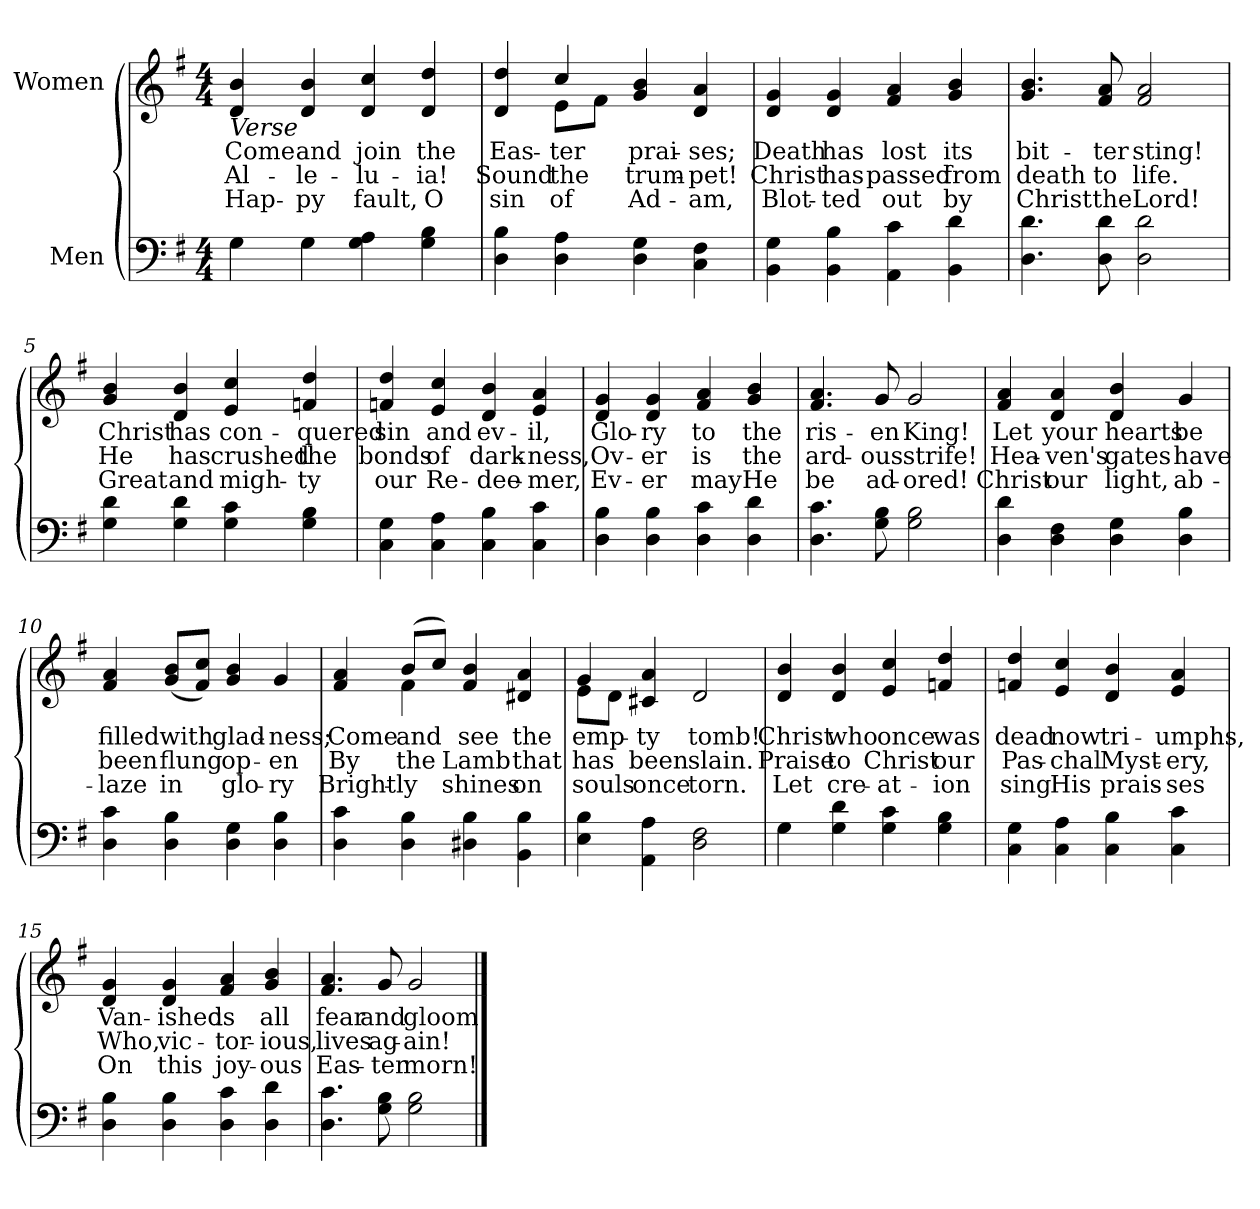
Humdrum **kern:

**kern	**kern	**text	**text	**text
*part2	*part1	*part1	*part1	*part1
*staff2	*staff1	*staff1	*staff1	*staff1
*I"Men	*I"Women	*	*	*
*clefF4	*clefG2	*	*	*
*k[f#]	*k[f#]	*	*	*
*M4/4	*M4/4	*	*	*
=1	=1	=1	=1	=1
!	!LO:TX:b:i:t=Verse	!	!	!
!	!	!LO:LY:b	!LO:LY:b	!LO:LY:b
4G\	4d/ 4b/	Come	Al-	Hap-
!	!	!LO:LY:b	!LO:LY:b	!LO:LY:b
4G\	4d/ 4b/	and	-le-	-py
!	!	!LO:LY:b	!LO:LY:b	!LO:LY:b
4G\ 4A\	4d/ 4cc/	join	-lu-	fault,
!	!	!LO:LY:b	!LO:LY:b	!LO:LY:b
4G\ 4B\	4d/ 4dd/	the	-ia!	O
=2	=2	=2	=2	=2
!	!	!LO:LY:b	!LO:LY:b	!LO:LY:b
*	*^	*	*	*
4D\ 4B\	4d/ 4dd/	4ryy	Eas-	Sound	sin
!	!	!	!LO:LY:b	!LO:LY:b	!LO:LY:b
4D\ 4A\	4cc/	8e\L	-ter	the	of
.	.	8f#\J	.	.	.
!	!	!	!LO:LY:b	!LO:LY:b	!LO:LY:b
4D\ 4G\	4g/ 4b/	2ryy	prai-	trum-	Ad-
!	!	!	!LO:LY:b	!LO:LY:b	!LO:LY:b
4C\ 4F#\	4d/ 4a/	.	-ses;	-pet!	-am,
*	*v	*v	*	*	*
!!LO:LB:g=z
=3	=3	=3	=3	=3
!	!	!LO:LY:b	!LO:LY:b	!LO:LY:b
4BB\ 4G\	4d/ 4g/	Death	Christ	Blot-
!	!	!LO:LY:b	!LO:LY:b	!LO:LY:b
4BB\ 4B\	4d/ 4g/	has	has	-ted
!	!	!LO:LY:b	!LO:LY:b	!LO:LY:b
4AA\ 4c\	4f#/ 4a/	lost	passed	out
!	!	!LO:LY:b	!LO:LY:b	!LO:LY:b
4BB\ 4d\	4g/ 4b/	its	from	by
=4	=4	=4	=4	=4
!	!	!LO:LY:b	!LO:LY:b	!LO:LY:b
4.D\ 4.d\	4.g/ 4.b/	bit-	death	Christ
!	!	!LO:LY:b	!LO:LY:b	!LO:LY:b
8D\ 8d\	8f#/ 8a/	-ter	to	the
!	!	!LO:LY:b	!LO:LY:b	!LO:LY:b
2D\ 2d\	2f#/ 2a/	sting!	life.	Lord!
!!LO:LB:g=z
=5	=5	=5	=5	=5
!	!	!LO:LY:b	!LO:LY:b	!LO:LY:b
4G\ 4d\	4g/ 4b/	Christ	He	Great
!	!	!LO:LY:b	!LO:LY:b	!LO:LY:b
4G\ 4d\	4d/ 4b/	has	has	and
!	!	!LO:LY:b	!LO:LY:b	!LO:LY:b
4G\ 4c\	4e/ 4cc/	con-	crushed	migh-
!	!	!LO:LY:b	!LO:LY:b	!LO:LY:b
4G\ 4B\	4fn/ 4dd/	-quered	the	-ty
=6	=6	=6	=6	=6
!	!	!LO:LY:b	!LO:LY:b	!LO:LY:b
4C\ 4G\	4fn/ 4dd/	sin	bonds	our
!	!	!LO:LY:b	!LO:LY:b	!LO:LY:b
4C\ 4A\	4e/ 4cc/	and	of	Re-
!	!	!LO:LY:b	!LO:LY:b	!LO:LY:b
4C\ 4B\	4d/ 4b/	ev-	dark-	-dee-
!	!	!LO:LY:b	!LO:LY:b	!LO:LY:b
4C\ 4c\	4e/ 4a/	-il,	-ness,	-mer,
!!LO:LB:g=z
=7	=7	=7	=7	=7
!	!	!LO:LY:b	!LO:LY:b	!LO:LY:b
4D\ 4B\	4d/ 4g/	Glo-	Ov-	Ev-
!	!	!LO:LY:b	!LO:LY:b	!LO:LY:b
4D\ 4B\	4d/ 4g/	-ry	-er	-er
!	!	!LO:LY:b	!LO:LY:b	!LO:LY:b
4D\ 4c\	4f#/ 4a/	to	is	may
!	!	!LO:LY:b	!LO:LY:b	!LO:LY:b
4D\ 4d\	4g/ 4b/	the	the	He
=8	=8	=8	=8	=8
!	!	!LO:LY:b	!LO:LY:b	!LO:LY:b
4.D\ 4.c\	4.f#/ 4.a/	ris-	ard-	be
!	!	!LO:LY:b	!LO:LY:b	!LO:LY:b
8G\ 8B\	8g/	-en	-ous	ad-
!	!	!LO:LY:b	!LO:LY:b	!LO:LY:b
2G\ 2B\	2g/	King!	strife!	-ored!
!!LO:LB:g=z
=9	=9	=9	=9	=9
!	!	!LO:LY:b	!LO:LY:b	!LO:LY:b
4D\ 4d\	4f#/ 4a/	Let	Hea-	Christ
!	!	!LO:LY:b	!LO:LY:b	!LO:LY:b
4D\ 4F#\	4d/ 4a/	your	-ven's	our
!	!	!LO:LY:b	!LO:LY:b	!LO:LY:b
4D\ 4G\	4d/ 4b/	hearts	gates	light,
!	!	!LO:LY:b	!LO:LY:b	!LO:LY:b
4D\ 4B\	4g/	be	have	ab-
=10	=10	=10	=10	=10
!	!	!LO:LY:b	!LO:LY:b	!LO:LY:b
4D\ 4c\	4f#/ 4a/	filled	been	-laze
!	!	!LO:LY:b	!LO:LY:b	!LO:LY:b
4D\ 4B\	(<8g/ 8b/L	with	flung	in
.	8f#/ 8cc/J)	.	.	.
!	!	!LO:LY:b	!LO:LY:b	!LO:LY:b
4D\ 4G\	4g/ 4b/	glad-	op-	glo-
!	!	!LO:LY:b	!LO:LY:b	!LO:LY:b
4D\ 4B\	4g/	-ness;	-en	-ry
!!LO:LB:g=z
=11	=11	=11	=11	=11
!	!	!LO:LY:b	!LO:LY:b	!LO:LY:b
*	*^	*	*	*
4D\ 4c\	4f#/ 4a/	4ryy	Come	By	Bright-
!	!	!	!LO:LY:b	!LO:LY:b	!LO:LY:b
4D\ 4B\	(>8b/L	4f#\	and	the	-ly
.	8cc/J)	.	.	.	.
!	!	!	!LO:LY:b	!LO:LY:b	!LO:LY:b
4D#X\ 4B\	4f#/ 4b/	2ryy	see	Lamb	shines
!	!	!	!LO:LY:b	!LO:LY:b	!LO:LY:b
4BB\ 4B\	4d#X/ 4a/	.	the	that	on
=12	=12	=12	=12	=12	=12
!	!	!	!LO:LY:b	!LO:LY:b	!LO:LY:b
4E\ 4B\	4g/	8e\L	emp-	has	souls
.	.	8d\J	.	.	.
!	!	!	!LO:LY:b	!LO:LY:b	!LO:LY:b
4AA\ 4A\	4c#X/ 4a/	2.ryy	-ty	been	once
!	!	!	!LO:LY:b	!LO:LY:b	!LO:LY:b
2D\ 2F#\	2d/	.	tomb!	slain.	torn.
*	*v	*v	*	*	*
!!LO:LB:g=z
=13	=13	=13	=13	=13
!	!	!LO:LY:b	!LO:LY:b	!LO:LY:b
4G\	4d/ 4b/	Christ	Praise	Let
!	!	!LO:LY:b	!LO:LY:b	!LO:LY:b
4G\ 4d\	4d/ 4b/	who	to	cre-
!	!	!LO:LY:b	!LO:LY:b	!LO:LY:b
4G\ 4c\	4e/ 4cc/	once	Christ	-at-
!	!	!LO:LY:b	!LO:LY:b	!LO:LY:b
4G\ 4B\	4fn/ 4dd/	was	our	-ion
=14	=14	=14	=14	=14
!	!	!LO:LY:b	!LO:LY:b	!LO:LY:b
4C\ 4G\	4fn/ 4dd/	dead	Pas-	sing
!	!	!LO:LY:b	!LO:LY:b	!LO:LY:b
4C\ 4A\	4e/ 4cc/	now	-chal	His
!	!	!LO:LY:b	!LO:LY:b	!LO:LY:b
4C\ 4B\	4d/ 4b/	tri-	Myst-	prais-
!	!	!LO:LY:b	!LO:LY:b	!LO:LY:b
4C\ 4c\	4e/ 4a/	-umphs,	-ery,	-ses
!!LO:LB:g=z
=15	=15	=15	=15	=15
!	!	!LO:LY:b	!LO:LY:b	!LO:LY:b
4D\ 4B\	4d/ 4g/	Van-	Who,	On
!	!	!LO:LY:b	!LO:LY:b	!LO:LY:b
4D\ 4B\	4d/ 4g/	-ished	vic-	this
!	!	!LO:LY:b	!LO:LY:b	!LO:LY:b
4D\ 4c\	4f#/ 4a/	is	-tor-	joy-
!	!	!LO:LY:b	!LO:LY:b	!LO:LY:b
4D\ 4d\	4g/ 4b/	all	-ious,	-ous
=16	=16	=16	=16	=16
!	!	!LO:LY:b	!LO:LY:b	!LO:LY:b
4.D\ 4.c\	4.f#/ 4.a/	fear	lives	Eas-
!	!	!LO:LY:b	!LO:LY:b	!LO:LY:b
8G\ 8B\	8g/	and	ag-	-ter
!	!	!LO:LY:b	!LO:LY:b	!LO:LY:b
2G\ 2B\	2g/	gloom!	-ain!	morn!
==	==	==	==	==
*-	*-	*-	*-	*-
